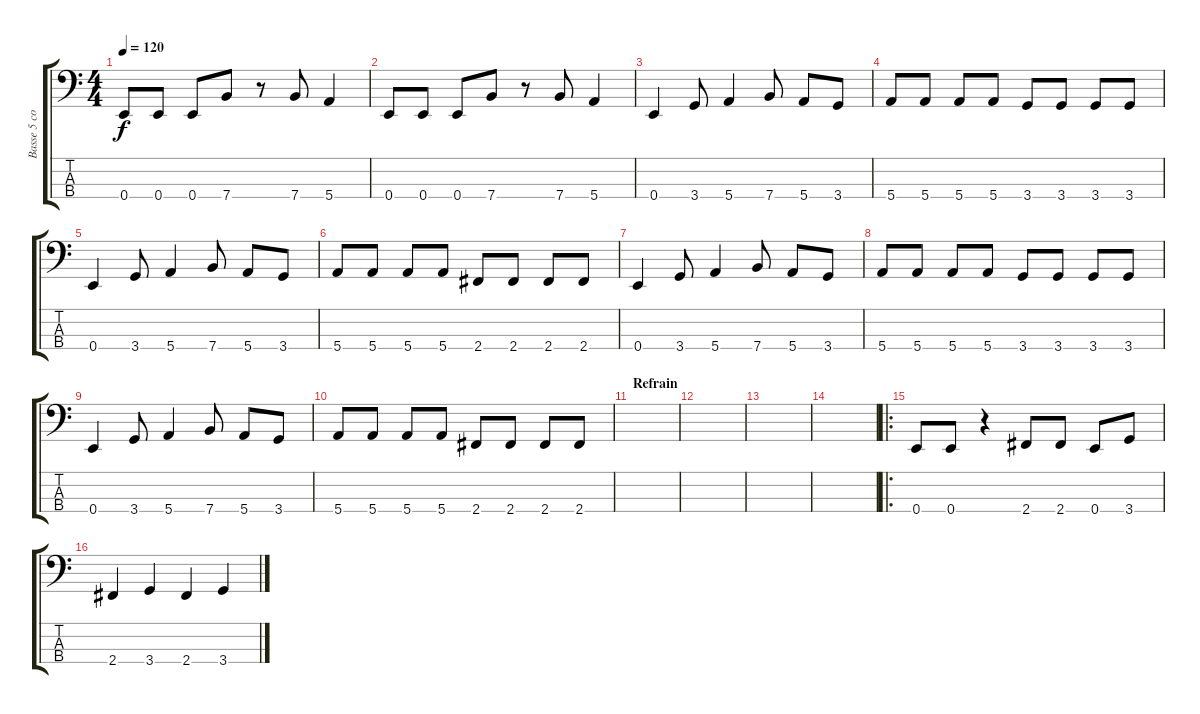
\track ("Basse 5 cordes E2" "Basse 5 co") {instrument electricbassfinger}
\staff {score tabs}
\tuning (G2 D2 A1 E1) {hide}
\ts (4 4)
\tempo 120
\clef f4
\ks c
0.4.8{dy f} 0.4.8 0.4.8 7.4.8 r.8 7.4.8 5.4.4 |
0.4.8 0.4.8 0.4.8 7.4.8 r.8 7.4.8 5.4.4 |
0.4.4 3.4.8 5.4.4 7.4.8 5.4.8 3.4.8 |
5.4.8 5.4.8 5.4.8 5.4.8 3.4.8 3.4.8 3.4.8 3.4.8 |
0.4.4 3.4.8 5.4.4 7.4.8 5.4.8 3.4.8 |
5.4.8 5.4.8 5.4.8 5.4.8 2.4.8 2.4.8 2.4.8 2.4.8 |
0.4.4 3.4.8 5.4.4 7.4.8 5.4.8 3.4.8 |
5.4.8 5.4.8 5.4.8 5.4.8 3.4.8 3.4.8 3.4.8 3.4.8 |
0.4.4 3.4.8 5.4.4 7.4.8 5.4.8 3.4.8 |
5.4.8 5.4.8 5.4.8 5.4.8 2.4.8 2.4.8 2.4.8 2.4.8 |
\section ("" "Refrain")
|
|
|
|
\ro
0.4.8 0.4.8 r.4 2.4.8 2.4.8 0.4.8 3.4.8 |
2.4.4 3.4.4 2.4.4 3.4.4
